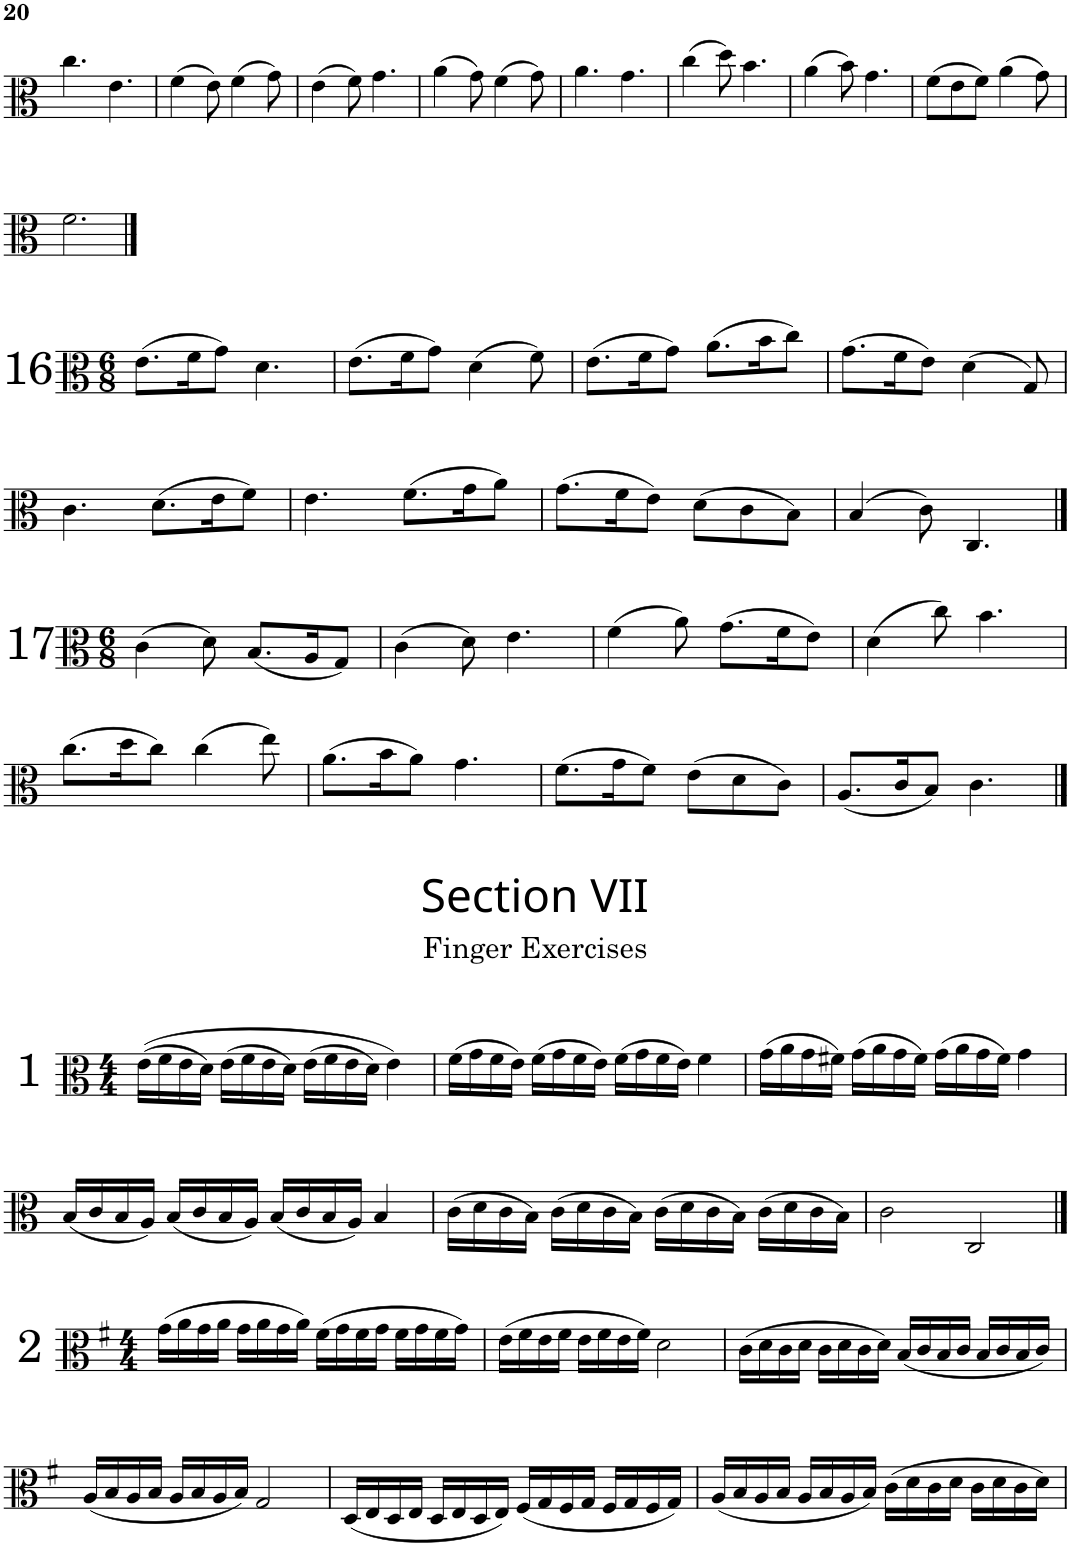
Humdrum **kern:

**kern
*part1
*staff1
*I"Piano
*I'Pno
!!LO:PB:g=z
*clefC3
*k[]
*M6/8
=8
4.cc\
4.e\
=9
(4f\
8e\)
(4f\
8g\)
=10
(4e\
8f\)
4.g\
=11
(4a\
8g\)
(4f\
8g\)
=12
4.a\
4.g\
=13
(4cc\
8dd\)
4.b\
=14
(4a\
8b\)
4.g\
=15
(8f\L
8e\
8f\J)
(4a\
8g\)
!!LO:LB:g=z
=16
2.f\
!!LO:LB:g=z
==1
*k[]
*M6/8
(8.e\L
16f\K
8g\J)
4.d\
=2
(8.e\L
16f\K
8g\J)
(4d\
8f\)
=3
(8.e\L
16f\K
8g\J)
(8.a\L
16b\K
8cc\J)
=4
(8.g\L
16f\K
8e\J)
(4d\
8G/)
!!LO:LB:g=z
=5
4.c\
(8.d\L
16e\K
8f\J)
=6
4.e\
(8.f\L
16g\K
8a\J)
=7
(8.g\L
16f\K
8e\J)
(8d\L
8c\
8B\J)
=8
(4B/
8c\)
4.C/
!!LO:LB:g=z
==1
*M6/8
(4c\
8d\)
(8.B/L
16A/K
8G/J)
=2
(4c\
8d\)
4.e\
=3
(4f\
8a\)
(8.g\L
16f\K
8e\J)
=4
(4d\
8cc\)
4.b\
!!LO:LB:g=z
=5
(8.cc\L
16dd\K
8cc\J)
(4cc\
8ee\)
=6
(8.a\L
16b\K
8a\J)
4.g\
=7
(8.f\L
16g\K
8f\J)
(8e\L
8d\
8c\J)
=8
(8.A/L
16c/K
8B/J)
4.c\
!!LO:LB:g=z
==1
*M4/4
((16e\LL
16f\
16e\
16d\JJ)
(16e\LL
16f\
16e\
16d\JJ)
(16e\LL
16f\
16e\
16d\JJ)
4e\)
=2
(16f\LL
16g\
16f\
16e\JJ)
(16f\LL
16g\
16f\
16e\JJ)
(16f\LL
16g\
16f\
16e\JJ)
4f\
=3
(16g\LL
16a\
16g\
16f#X\JJ)
(16g\LL
16a\
16g\
16f#\JJ)
(16g\LL
16a\
16g\
16f#\JJ)
4g\
!!LO:LB:g=z
=4
(16B/LL
16c/
16B/
16A/JJ)
(16B/LL
16c/
16B/
16A/JJ)
(16B/LL
16c/
16B/
16A/JJ)
4B/
=5
(16c\LL
16d\
16c\
16B\JJ)
(16c\LL
16d\
16c\
16B\JJ)
(16c\LL
16d\
16c\
16B\JJ)
(16c\LL
16d\
16c\
16B\JJ)
=6
2c\
2C/
!!LO:LB:g=z
==1
*k[f#]
*M4/4
(16g\LL
16a\
16g\
16a\JJ
16g\LL
16a\
16g\
16a\JJ)
(16f#\LL
16g\
16f#\
16g\JJ
16f#\LL
16g\
16f#\
16g\JJ)
=2
(16e\LL
16f#\
16e\
16f#\JJ
16e\LL
16f#\
16e\
16f#\JJ)
2d\
=3
(16c\LL
16d\
16c\
16d\JJ
16c\LL
16d\
16c\
16d\JJ)
(16B/LL
16c/
16B/
16c/JJ
16B/LL
16c/
16B/
16c/JJ)
!!LO:LB:g=z
=4
(16A/LL
16B/
16A/
16B/JJ
16A/LL
16B/
16A/
16B/JJ)
2G/
=5
(16D/LL
16E/
16D/
16E/JJ
16D/LL
16E/
16D/
16E/JJ)
(16F#/LL
16G/
16F#/
16G/JJ
16F#/LL
16G/
16F#/
16G/JJ)
=6
(16A/LL
16B/
16A/
16B/JJ
16A/LL
16B/
16A/
16B/JJ)
(16c\LL
16d\
16c\
16d\JJ
16c\LL
16d\
16c\
16d\JJ)
=
*-
